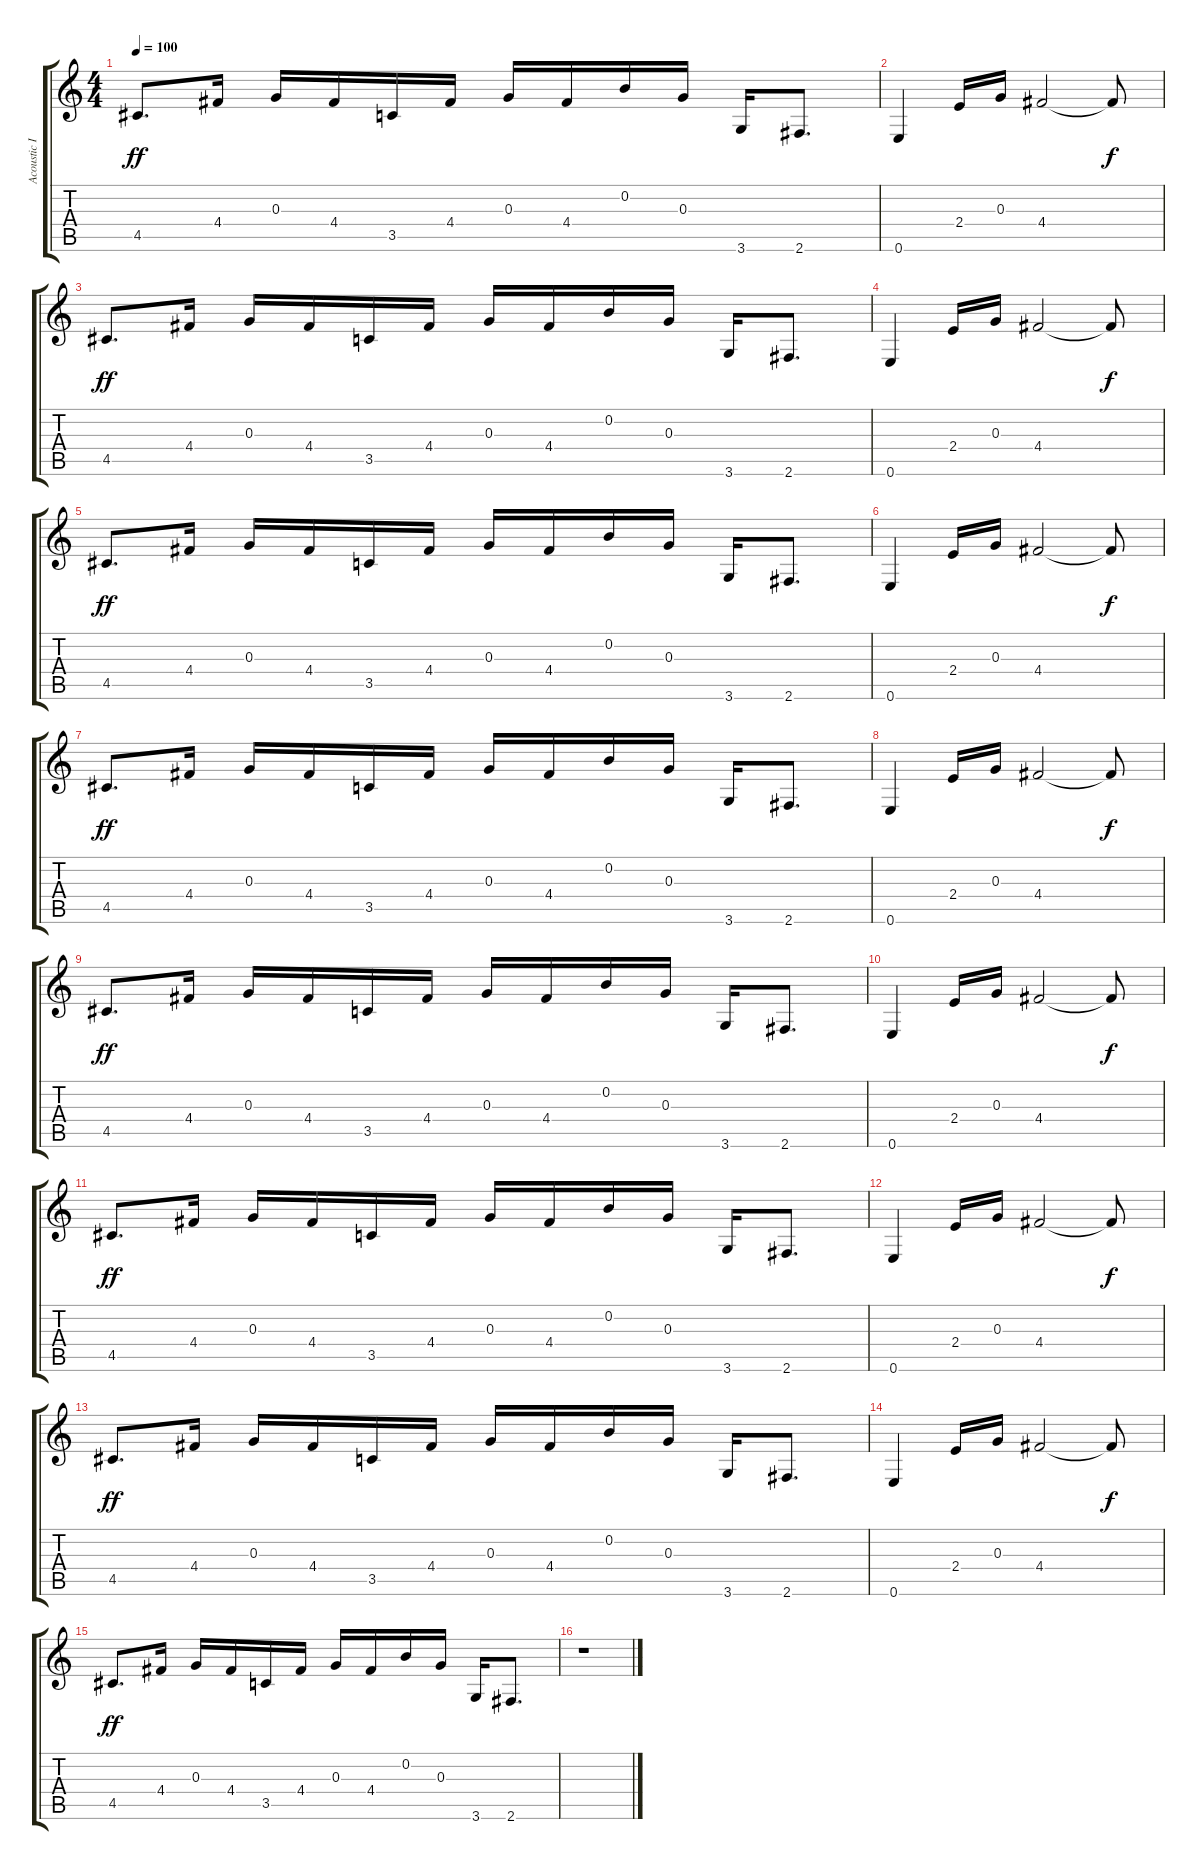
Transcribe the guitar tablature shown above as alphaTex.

\track ("Acoustic II" "Acoustic I") {instrument acousticguitarsteel}
\staff {score tabs}
\tuning (E4 B3 G3 D3 A2 E2) {hide}
\ts (4 4)
\tempo 100
\clef g2
\ks c
4.5.8{d dy ff} 4.4.16 0.3.16 4.4.16 3.5.16 4.4.16 0.3.16 4.4.16 0.2.16 0.3.16 3.6.16 2.6.8{d} |
0.6.4 2.4.16 0.3.16 4.4.2 4.4{t}.8{dy f} |
4.5.8{d dy ff} 4.4.16 0.3.16 4.4.16 3.5.16 4.4.16 0.3.16 4.4.16 0.2.16 0.3.16 3.6.16 2.6.8{d} |
0.6.4 2.4.16 0.3.16 4.4.2 4.4{t}.8{dy f} |
4.5.8{d dy ff} 4.4.16 0.3.16 4.4.16 3.5.16 4.4.16 0.3.16 4.4.16 0.2.16 0.3.16 3.6.16 2.6.8{d} |
0.6.4 2.4.16 0.3.16 4.4.2 4.4{t}.8{dy f} |
4.5.8{d dy ff} 4.4.16 0.3.16 4.4.16 3.5.16 4.4.16 0.3.16 4.4.16 0.2.16 0.3.16 3.6.16 2.6.8{d} |
0.6.4 2.4.16 0.3.16 4.4.2 4.4{t}.8{dy f} |
4.5.8{d dy ff} 4.4.16 0.3.16 4.4.16 3.5.16 4.4.16 0.3.16 4.4.16 0.2.16 0.3.16 3.6.16 2.6.8{d} |
0.6.4 2.4.16 0.3.16 4.4.2 4.4{t}.8{dy f} |
4.5.8{d dy ff} 4.4.16 0.3.16 4.4.16 3.5.16 4.4.16 0.3.16 4.4.16 0.2.16 0.3.16 3.6.16 2.6.8{d} |
0.6.4 2.4.16 0.3.16 4.4.2 4.4{t}.8{dy f} |
4.5.8{d dy ff} 4.4.16 0.3.16 4.4.16 3.5.16 4.4.16 0.3.16 4.4.16 0.2.16 0.3.16 3.6.16 2.6.8{d} |
0.6.4 2.4.16 0.3.16 4.4.2 4.4{t}.8{dy f} |
4.5.8{d dy ff} 4.4.16 0.3.16 4.4.16 3.5.16 4.4.16 0.3.16 4.4.16 0.2.16 0.3.16 3.6.16 2.6.8{d} |
r.1
